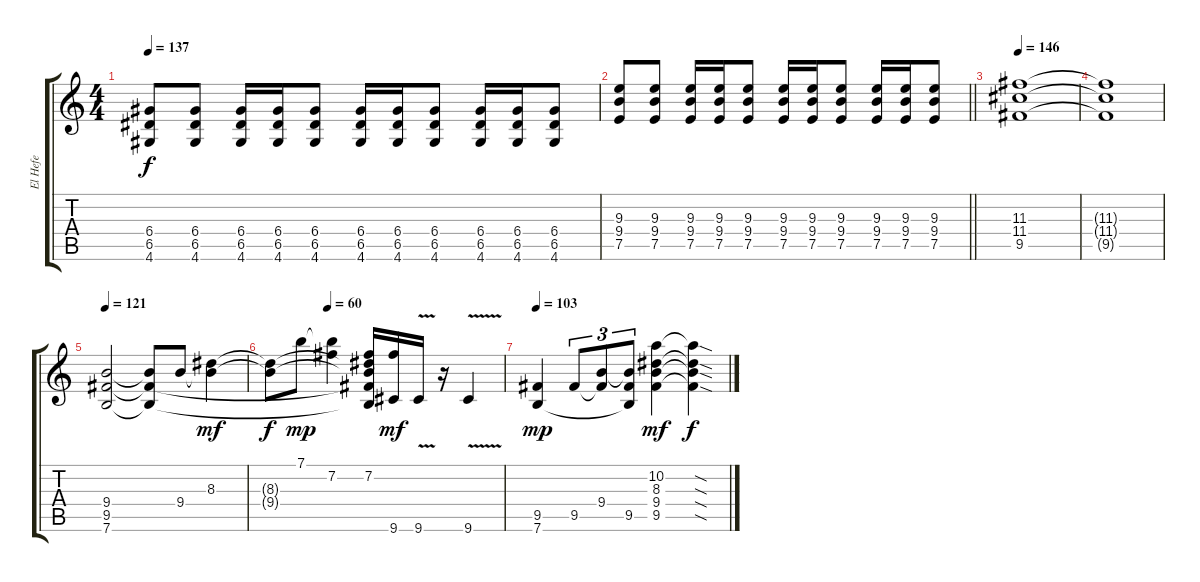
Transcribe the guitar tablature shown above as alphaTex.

\track ("El Hefe" "El Hefe") {instrument distortionguitar}
\staff {score tabs}
\tuning (E4 B3 G3 D3 A2 E2) {hide}
\ts (4 4)
\tempo 137
\clef g2
\ks c
(6.4 6.5 4.6).8{dy f} (6.4 6.5 4.6).8 (6.4 6.5 4.6).16 (6.4 6.5 4.6).16 (6.4 6.5 4.6).8 (6.4 6.5 4.6).16 (6.4 6.5 4.6).16 (6.4 6.5 4.6).8 (6.4 6.5 4.6).16 (6.4 6.5 4.6).16 (6.4 6.5 4.6).8 |
\barLineRight lightlight
(9.3 9.4 7.5).8 (9.3 9.4 7.5).8 (9.3 9.4 7.5).16 (9.3 9.4 7.5).16 (9.3 9.4 7.5).8 (9.3 9.4 7.5).16 (9.3 9.4 7.5).16 (9.3 9.4 7.5).8 (9.3 9.4 7.5).16 (9.3 9.4 7.5).16 (9.3 9.4 7.5).8 |
\section ("" "")
\tempo 146
(11.3 11.4 9.5).1 |
(11.3{t} 11.4{t} 9.5{t}).1 |
\tempo 121
(9.4 9.5 7.6).2 (9.4{t} 9.5{t} 7.6{t}).8 9.4.8 (8.3 9.4{t}).4{dy mf} |
\tempo (60 0.25)
(8.3{t} 9.4{t}).8{dy f} 7.1.8{dy mp} (7.1{t} 7.2).4 (7.2 8.3{t} 9.4{t} 9.5{t} 7.6{t}).16 (7.2{t} 9.6).16{dy mf} 9.6{v}.16 r.16 9.6{v}.4 |
\tempo 103
(9.5 7.6).4{dy mp} 9.5.8{tu (3 2)} (9.4 9.5{t}).8{tu (3 2)} (9.4{t} 9.5 7.6{t}).8{tu (3 2)} (10.2 8.3 9.4 9.5).4{dy mf} (10.2{sod t} 8.3{sod t} 9.4{sod t} 9.5{sod t}).4{dy f}
